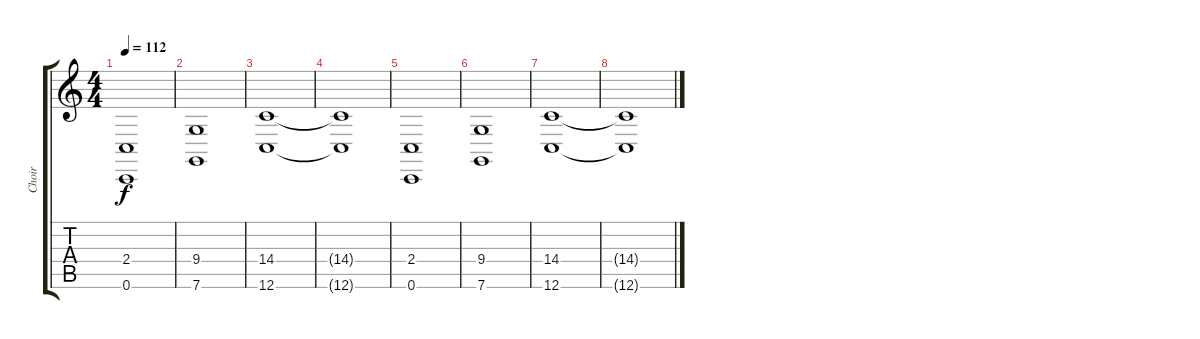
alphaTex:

\track ("Choir" "Choir") {instrument choiraahs}
\staff {score tabs}
\tuning (C4 G3 Eb3 Bb2 F2 C2) {hide}
\ts (4 4)
\tempo 112
\clef g2
\ks c
(2.4 0.6).1{dy f} |
(9.4 7.6).1 |
(14.4 12.6).1 |
(14.4{t} 12.6{t}).1{volume 0} |
(2.4 0.6).1{volume 13} |
(9.4 7.6).1 |
(14.4 12.6).1 |
(14.4{t} 12.6{t}).1{volume 13}
